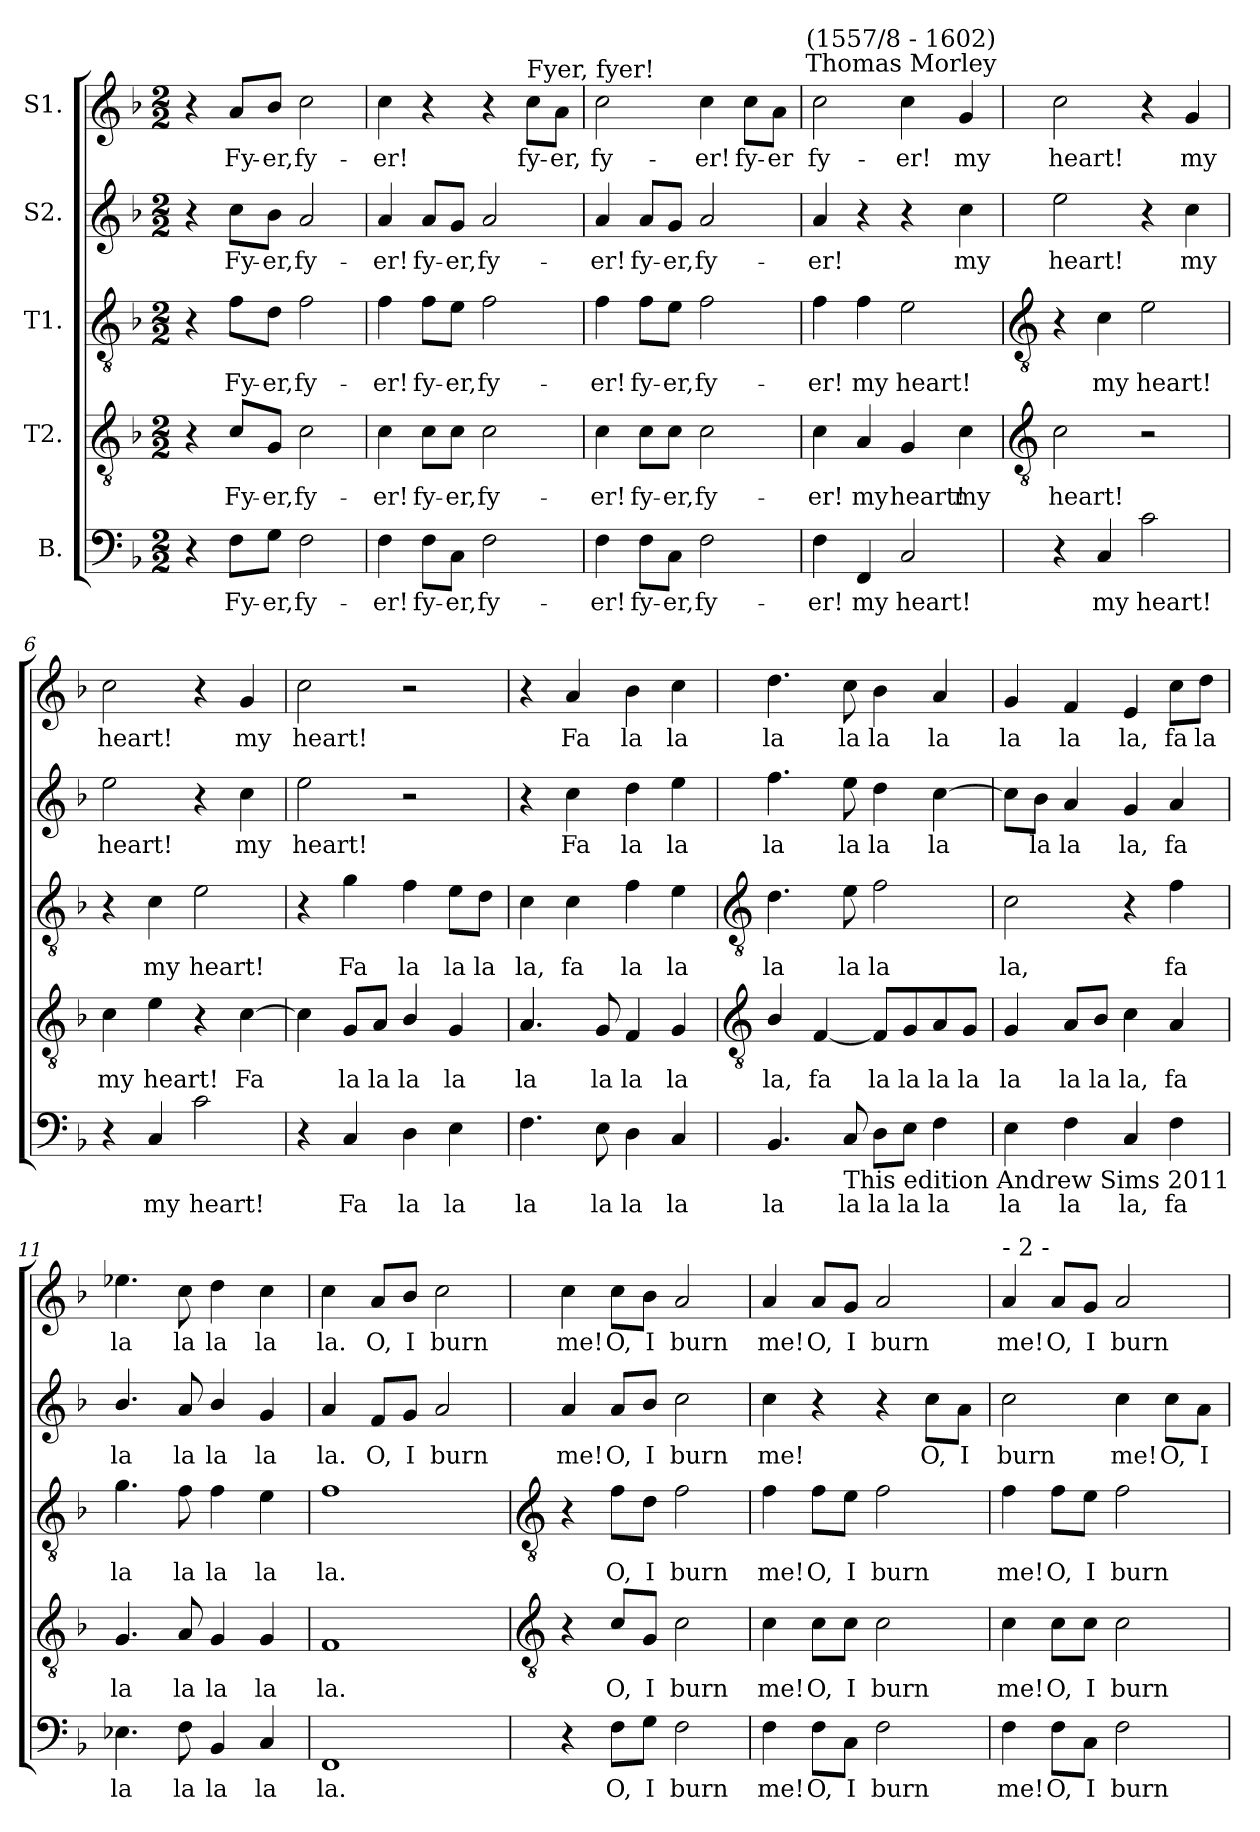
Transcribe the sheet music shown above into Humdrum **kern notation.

**kern	**text	**kern	**text	**kern	**text	**kern	**text	**kern	**text
*part5	*part5	*part4	*part4	*part3	*part3	*part2	*part2	*part1	*part1
*staff5	*staff5	*staff4	*staff4	*staff3	*staff3	*staff2	*staff2	*staff1	*staff1
*I"B.	*	*I"T2.	*	*I"T1.	*	*I"S2.	*	*I"S1.	*
*clefF4	*	*clefGv2	*	*clefGv2	*	*clefG2	*	*clefG2	*
*k[b-]	*	*k[b-]	*	*k[b-]	*	*k[b-]	*	*k[b-]	*
*F:	*	*F:	*	*F:	*	*F:	*	*F:	*
*M2/2	*	*M2/2	*	*M2/2	*	*M2/2	*	*M2/2	*
=1	=1	=1	=1	=1	=1	=1	=1	=1	=1
4r	.	4r	.	4r	.	4r	.	4r	.
!	!LO:LY:b	!	!LO:LY:b	!	!LO:LY:b	!	!LO:LY:b	!	!LO:LY:b
8FL	Fy-	8cL	Fy-	8fL	Fy-	8ccL	Fy-	8aL	Fy-
!	!LO:LY:b	!	!LO:LY:b	!	!LO:LY:b	!	!LO:LY:b	!	!LO:LY:b
8GJ	-er,	8GJ	-er,	8dJ	-er,	8b-J	-er,	8b-J	-er,
!	!LO:LY:b	!	!LO:LY:b	!	!LO:LY:b	!	!LO:LY:b	!	!LO:LY:b
2F	fy-	2c	fy-	2f	fy-	2a	fy-	2cc	fy-
=2	=2	=2	=2	=2	=2	=2	=2	=2	=2
!	!LO:LY:b	!	!LO:LY:b	!	!LO:LY:b	!	!LO:LY:b	!	!LO:LY:b
4F	-er!	4c	-er!	4f	-er!	4a	-er!	4cc	-er!
!	!LO:LY:b	!	!LO:LY:b	!	!LO:LY:b	!	!LO:LY:b	!	!
8FL	fy-	8cL	fy-	8fL	fy-	8aL	fy-	4r	.
!	!LO:LY:b	!	!LO:LY:b	!	!LO:LY:b	!	!LO:LY:b	!	!
8CJ	-er,	8cJ	-er,	8eJ	-er,	8gJ	-er,	.	.
!	!LO:LY:b	!	!LO:LY:b	!	!LO:LY:b	!	!LO:LY:b	!	!
2F	fy-	2c	fy-	2f	fy-	2a	fy-	4r	.
!	!	!	!	!	!	!	!	!LO:TX:a:t=Fyer, fyer!	!
!	!	!	!	!	!	!	!	!	!LO:LY:b
.	.	.	.	.	.	.	.	8ccL	fy-
!	!	!	!	!	!	!	!	!	!LO:LY:b
.	.	.	.	.	.	.	.	8aJ	-er,
=3	=3	=3	=3	=3	=3	=3	=3	=3	=3
!	!LO:LY:b	!	!LO:LY:b	!	!LO:LY:b	!	!LO:LY:b	!	!LO:LY:b
4F	-er!	4c	-er!	4f	-er!	4a	-er!	2cc	fy-
!	!LO:LY:b	!	!LO:LY:b	!	!LO:LY:b	!	!LO:LY:b	!	!
8FL	fy-	8cL	fy-	8fL	fy-	8aL	fy-	.	.
!	!LO:LY:b	!	!LO:LY:b	!	!LO:LY:b	!	!LO:LY:b	!	!
8CJ	-er,	8cJ	-er,	8eJ	-er,	8gJ	-er,	.	.
!	!LO:LY:b	!	!LO:LY:b	!	!LO:LY:b	!	!LO:LY:b	!	!LO:LY:b
2F	fy-	2c	fy-	2f	fy-	2a	fy-	4cc	-er!
!	!	!	!	!	!	!	!	!	!LO:LY:b
.	.	.	.	.	.	.	.	8ccL	fy-
!	!	!	!	!	!	!	!	!	!LO:LY:b
.	.	.	.	.	.	.	.	8aJ	-er
=4	=4	=4	=4	=4	=4	=4	=4	=4	=4
!	!LO:LY:b	!	!LO:LY:b	!	!LO:LY:b	!	!LO:LY:b	!	!LO:LY:b
4F	-er!	4c	-er!	4f	-er!	4a	-er!	2cc	fy-
!	!LO:LY:b	!	!LO:LY:b	!	!LO:LY:b	!	!	!	!
4FF	my	4A	my	4f	my	4r	.	.	.
!	!	!	!	!	!	!	!	!LO:TX:a:cj:t=Thomas Morley	!
!	!	!	!	!	!	!	!	!LO:TX:a:cj:t=(1557/8 - 1602)	!
!	!LO:LY:b	!	!LO:LY:b	!	!LO:LY:b	!	!	!	!LO:LY:b
2C	heart!	4G	heart!	2e	heart!	4r	.	4cc	-er!
!	!	!	!LO:LY:b	!	!	!	!LO:LY:b	!	!LO:LY:b
.	.	4c	my	.	.	4cc	my	4g	my
!!LO:LB:g=z
=5	=5	=5	=5	=5	=5	=5	=5	=5	=5
*	*	*clefGv2	*	*clefGv2	*	*	*	*	*
!	!	!	!LO:LY:b	!	!	!	!LO:LY:b	!	!LO:LY:b
4r	.	2c	heart!	4r	.	2ee	heart!	2cc	heart!
!	!LO:LY:b	!	!	!	!LO:LY:b	!	!	!	!
4C	my	.	.	4c	my	.	.	.	.
!	!LO:LY:b	!	!	!	!LO:LY:b	!	!	!	!
2c	heart!	2r	.	2e	heart!	4r	.	4r	.
!	!	!	!	!	!	!	!LO:LY:b	!	!LO:LY:b
.	.	.	.	.	.	4cc	my	4g	my
=6	=6	=6	=6	=6	=6	=6	=6	=6	=6
!	!	!	!LO:LY:b	!	!	!	!LO:LY:b	!	!LO:LY:b
4r	.	4c	my	4r	.	2ee	heart!	2cc	heart!
!	!LO:LY:b	!	!LO:LY:b	!	!LO:LY:b	!	!	!	!
4C	my	4e	heart!	4c	my	.	.	.	.
!	!LO:LY:b	!	!	!	!LO:LY:b	!	!	!	!
2c	heart!	4r	.	2e	heart!	4r	.	4r	.
!	!	!	!LO:LY:b	!	!	!	!LO:LY:b	!	!LO:LY:b
.	.	[4c	Fa	.	.	4cc	my	4g	my
=7	=7	=7	=7	=7	=7	=7	=7	=7	=7
!	!	!	!	!	!	!	!LO:LY:b	!	!LO:LY:b
4r	.	4c]	.	4r	.	2ee	heart!	2cc	heart!
!	!LO:LY:b	!	!LO:LY:b	!	!LO:LY:b	!	!	!	!
4C	Fa	8GL	la	4g	Fa	.	.	.	.
!	!	!	!LO:LY:b	!	!	!	!	!	!
.	.	8AJ	la	.	.	.	.	.	.
!	!LO:LY:b	!	!LO:LY:b	!	!LO:LY:b	!	!	!	!
4D	la	4B-/	la	4f	la	2r	.	2r	.
!	!LO:LY:b	!	!LO:LY:b	!	!LO:LY:b	!	!	!	!
4E	la	4G	la	8eL	la	.	.	.	.
!	!	!	!	!	!LO:LY:b	!	!	!	!
.	.	.	.	8dJ	la	.	.	.	.
=8	=8	=8	=8	=8	=8	=8	=8	=8	=8
!	!LO:LY:b	!	!LO:LY:b	!	!LO:LY:b	!	!	!	!
4.F	la	4.A	la	4c	la,	4r	.	4r	.
!	!	!	!	!	!LO:LY:b	!	!LO:LY:b	!	!LO:LY:b
.	.	.	.	4c	fa	4cc	Fa	4a	Fa
!	!LO:LY:b	!	!LO:LY:b	!	!	!	!	!	!
8E	la	8G	la	.	.	.	.	.	.
!	!LO:LY:b	!	!LO:LY:b	!	!LO:LY:b	!	!LO:LY:b	!	!LO:LY:b
4D	la	4F	la	4f	la	4dd	la	4b-	la
!	!LO:LY:b	!	!LO:LY:b	!	!LO:LY:b	!	!LO:LY:b	!	!LO:LY:b
4C	la	4G	la	4e	la	4ee	la	4cc	la
!!LO:LB:g=z
=9	=9	=9	=9	=9	=9	=9	=9	=9	=9
*	*	*clefGv2	*	*clefGv2	*	*	*	*	*
!	!LO:LY:b	!	!LO:LY:b	!	!LO:LY:b	!	!LO:LY:b	!	!LO:LY:b
4.BB-	la	4B-/	la,	4.d	la	4.ff	la	4.dd	la
!	!	!	!LO:LY:b	!	!	!	!	!	!
.	.	[4F	fa	.	.	.	.	.	.
!LO:TX:b:t=This edition  Andrew Sims 2011	!	!	!	!	!	!	!	!	!
!	!LO:LY:b	!	!	!	!LO:LY:b	!	!LO:LY:b	!	!LO:LY:b
8C	la	.	.	8e	la	8ee	la	8cc	la
!	!LO:LY:b	!	!LO:LY:b	!	!LO:LY:b	!	!LO:LY:b	!	!LO:LY:b
8DL	la	8FL]	la	2f	la	4dd	la	4b-	la
!	!LO:LY:b	!	!LO:LY:b	!	!	!	!	!	!
8EJ	la	8G	la	.	.	.	.	.	.
!	!LO:LY:b	!	!LO:LY:b	!	!	!	!LO:LY:b	!	!LO:LY:b
4F	la	8A	la	.	.	[4cc	la	4a	la
!	!	!	!LO:LY:b	!	!	!	!	!	!
.	.	8GJ	la	.	.	.	.	.	.
=10	=10	=10	=10	=10	=10	=10	=10	=10	=10
!	!LO:LY:b	!	!LO:LY:b	!	!LO:LY:b	!	!	!	!LO:LY:b
4E	la	4G	la	2c	la,	8ccL]	.	4g	la
!	!	!	!	!	!	!	!LO:LY:b	!	!
.	.	.	.	.	.	8b-J	la	.	.
!	!LO:LY:b	!	!LO:LY:b	!	!	!	!LO:LY:b	!	!LO:LY:b
4F	la	8AL	la	.	.	4a	la	4f	la
!	!	!	!LO:LY:b	!	!	!	!	!	!
.	.	8B-J	la	.	.	.	.	.	.
!	!LO:LY:b	!	!LO:LY:b	!	!	!	!LO:LY:b	!	!LO:LY:b
4C	la,	4c	la,	4r	.	4g	la,	4e	la,
!	!LO:LY:b	!	!LO:LY:b	!	!LO:LY:b	!	!LO:LY:b	!	!LO:LY:b
4F	fa	4A	fa	4f	fa	4a	fa	8ccL	fa
!	!	!	!	!	!	!	!	!	!LO:LY:b
.	.	.	.	.	.	.	.	8ddJ	la
=11	=11	=11	=11	=11	=11	=11	=11	=11	=11
!	!LO:LY:b	!	!LO:LY:b	!	!LO:LY:b	!	!LO:LY:b	!	!LO:LY:b
4.E-X	la	4.G	la	4.g	la	4.b-/	la	4.ee-X	la
!	!LO:LY:b	!	!LO:LY:b	!	!LO:LY:b	!	!LO:LY:b	!	!LO:LY:b
8F	la	8A	la	8f	la	8a/	la	8cc	la
!	!LO:LY:b	!	!LO:LY:b	!	!LO:LY:b	!	!LO:LY:b	!	!LO:LY:b
4BB-	la	4G	la	4f	la	4b-/	la	4dd	la
!	!LO:LY:b	!	!LO:LY:b	!	!LO:LY:b	!	!LO:LY:b	!	!LO:LY:b
4C	la	4G	la	4e	la	4g/	la	4cc	la
=12	=12	=12	=12	=12	=12	=12	=12	=12	=12
!	!LO:LY:b	!	!LO:LY:b	!	!LO:LY:b	!	!LO:LY:b	!	!LO:LY:b
1FF	la.	1F	la.	1f	la.	4a	la.	4cc	la.
!	!	!	!	!	!	!	!LO:LY:b	!	!LO:LY:b
.	.	.	.	.	.	8fL	O,	8aL	O,
!	!	!	!	!	!	!	!LO:LY:b	!	!LO:LY:b
.	.	.	.	.	.	8gJ	I	8b-J	I
!	!	!	!	!	!	!	!LO:LY:b	!	!LO:LY:b
.	.	.	.	.	.	2a	burn	2cc	burn
!!LO:LB:g=z
=13	=13	=13	=13	=13	=13	=13	=13	=13	=13
*	*	*clefGv2	*	*clefGv2	*	*	*	*	*
!	!	!	!	!	!	!	!LO:LY:b	!	!LO:LY:b
4r	.	4r	.	4r	.	4a	me!	4cc	me!
!	!LO:LY:b	!	!LO:LY:b	!	!LO:LY:b	!	!LO:LY:b	!	!LO:LY:b
8FL	O,	8cL	O,	8fL	O,	8aL	O,	8ccL	O,
!	!LO:LY:b	!	!LO:LY:b	!	!LO:LY:b	!	!LO:LY:b	!	!LO:LY:b
8GJ	I	8GJ	I	8dJ	I	8b-J	I	8b-J	I
!	!LO:LY:b	!	!LO:LY:b	!	!LO:LY:b	!	!LO:LY:b	!	!LO:LY:b
2F	burn	2c	burn	2f	burn	2cc	burn	2a	burn
=14	=14	=14	=14	=14	=14	=14	=14	=14	=14
!	!LO:LY:b	!	!LO:LY:b	!	!LO:LY:b	!	!LO:LY:b	!	!LO:LY:b
4F	me!	4c	me!	4f	me!	4cc	me!	4a	me!
!	!LO:LY:b	!	!LO:LY:b	!	!LO:LY:b	!	!	!	!LO:LY:b
8FL	O,	8cL	O,	8fL	O,	4r	.	8aL	O,
!	!LO:LY:b	!	!LO:LY:b	!	!LO:LY:b	!	!	!	!LO:LY:b
8CJ	I	8cJ	I	8eJ	I	.	.	8gJ	I
!	!LO:LY:b	!	!LO:LY:b	!	!LO:LY:b	!	!	!	!LO:LY:b
2F	burn	2c	burn	2f	burn	4r	.	2a	burn
!	!	!	!	!	!	!	!LO:LY:b	!	!
.	.	.	.	.	.	8ccL	O,	.	.
!	!	!	!	!	!	!	!LO:LY:b	!	!
.	.	.	.	.	.	8aJ	I	.	.
=15	=15	=15	=15	=15	=15	=15	=15	=15	=15
!	!	!	!	!	!	!	!	!LO:TX:a:t=- 2 -	!
!	!LO:LY:b	!	!LO:LY:b	!	!LO:LY:b	!	!LO:LY:b	!	!LO:LY:b
4F	me!	4c	me!	4f	me!	2cc	burn	4a	me!
!	!LO:LY:b	!	!LO:LY:b	!	!LO:LY:b	!	!	!	!LO:LY:b
8FL	O,	8cL	O,	8fL	O,	.	.	8aL	O,
!	!LO:LY:b	!	!LO:LY:b	!	!LO:LY:b	!	!	!	!LO:LY:b
8CJ	I	8cJ	I	8eJ	I	.	.	8gJ	I
!	!LO:LY:b	!	!LO:LY:b	!	!LO:LY:b	!	!LO:LY:b	!	!LO:LY:b
2F	burn	2c	burn	2f	burn	4cc	me!	2a	burn
!	!	!	!	!	!	!	!LO:LY:b	!	!
.	.	.	.	.	.	8ccL	O,	.	.
!	!	!	!	!	!	!	!LO:LY:b	!	!
.	.	.	.	.	.	8aJ	I	.	.
=	=	=	=	=	=	=	=	=	=
*-	*-	*-	*-	*-	*-	*-	*-	*-	*-
